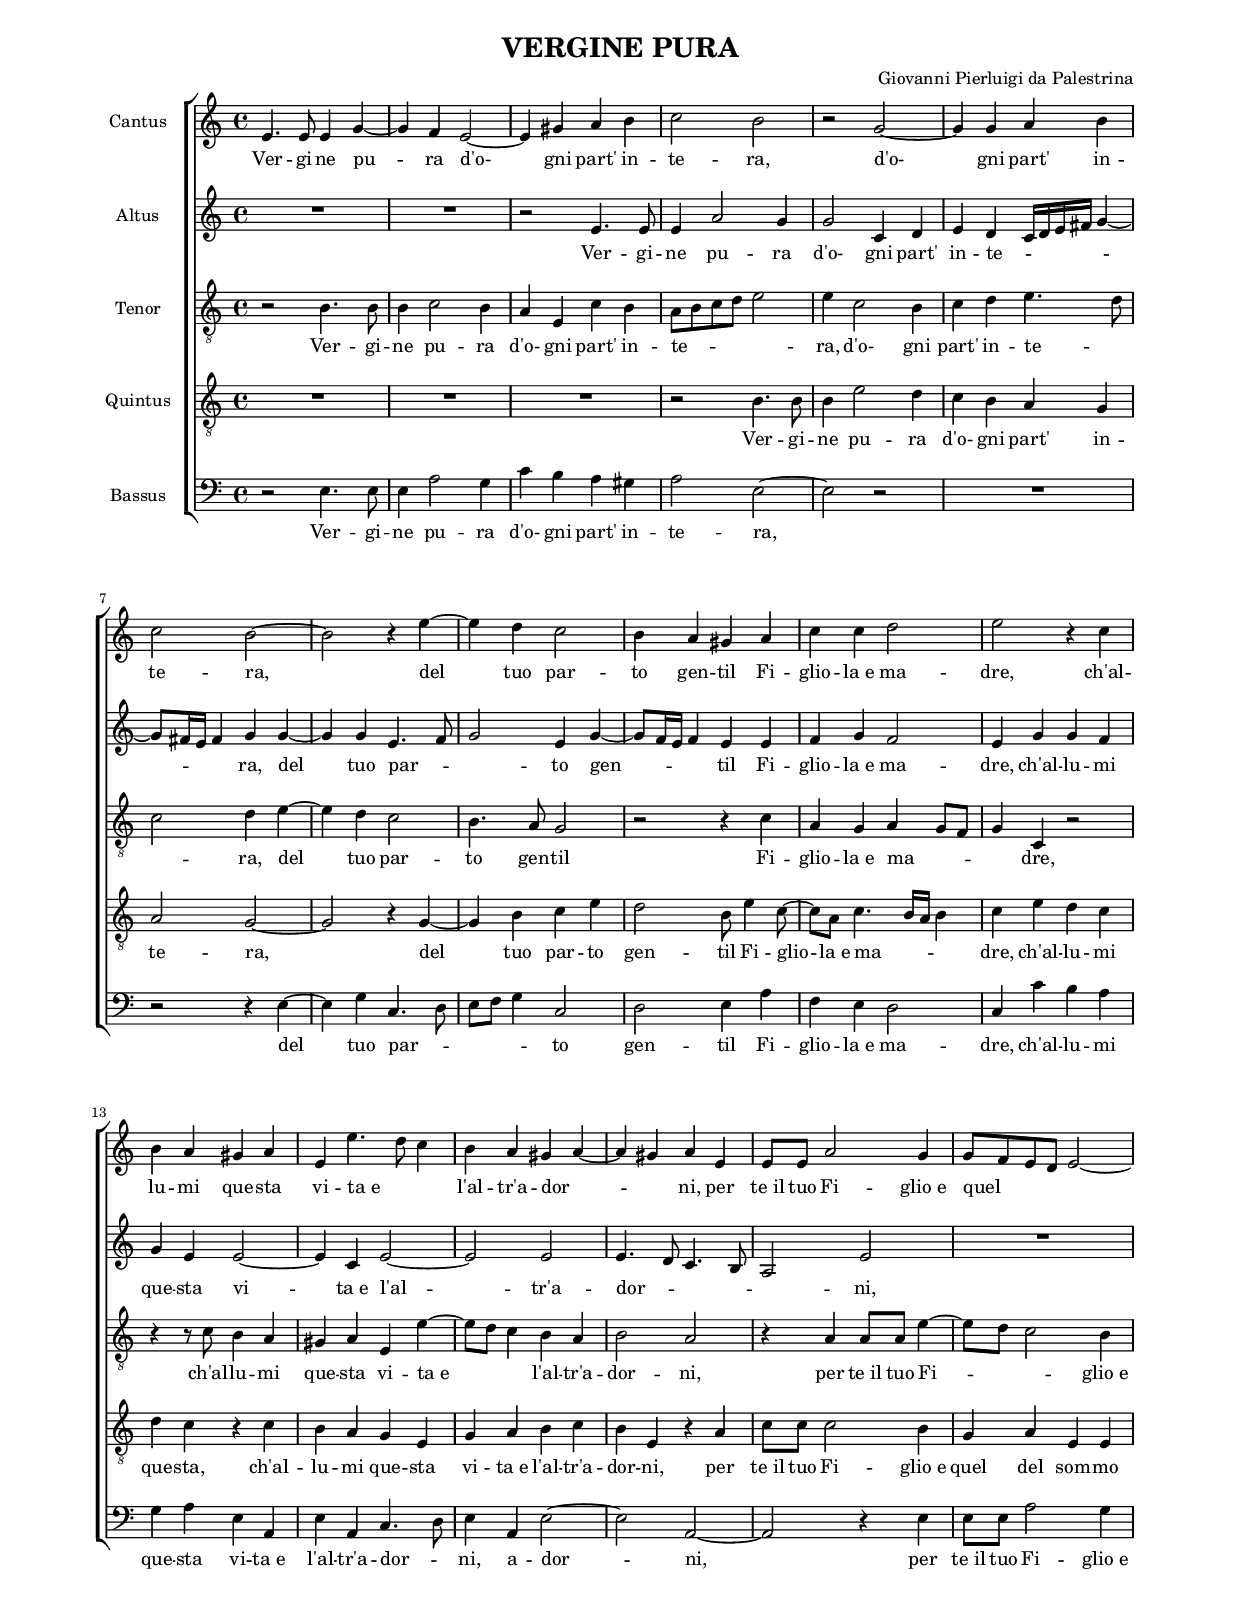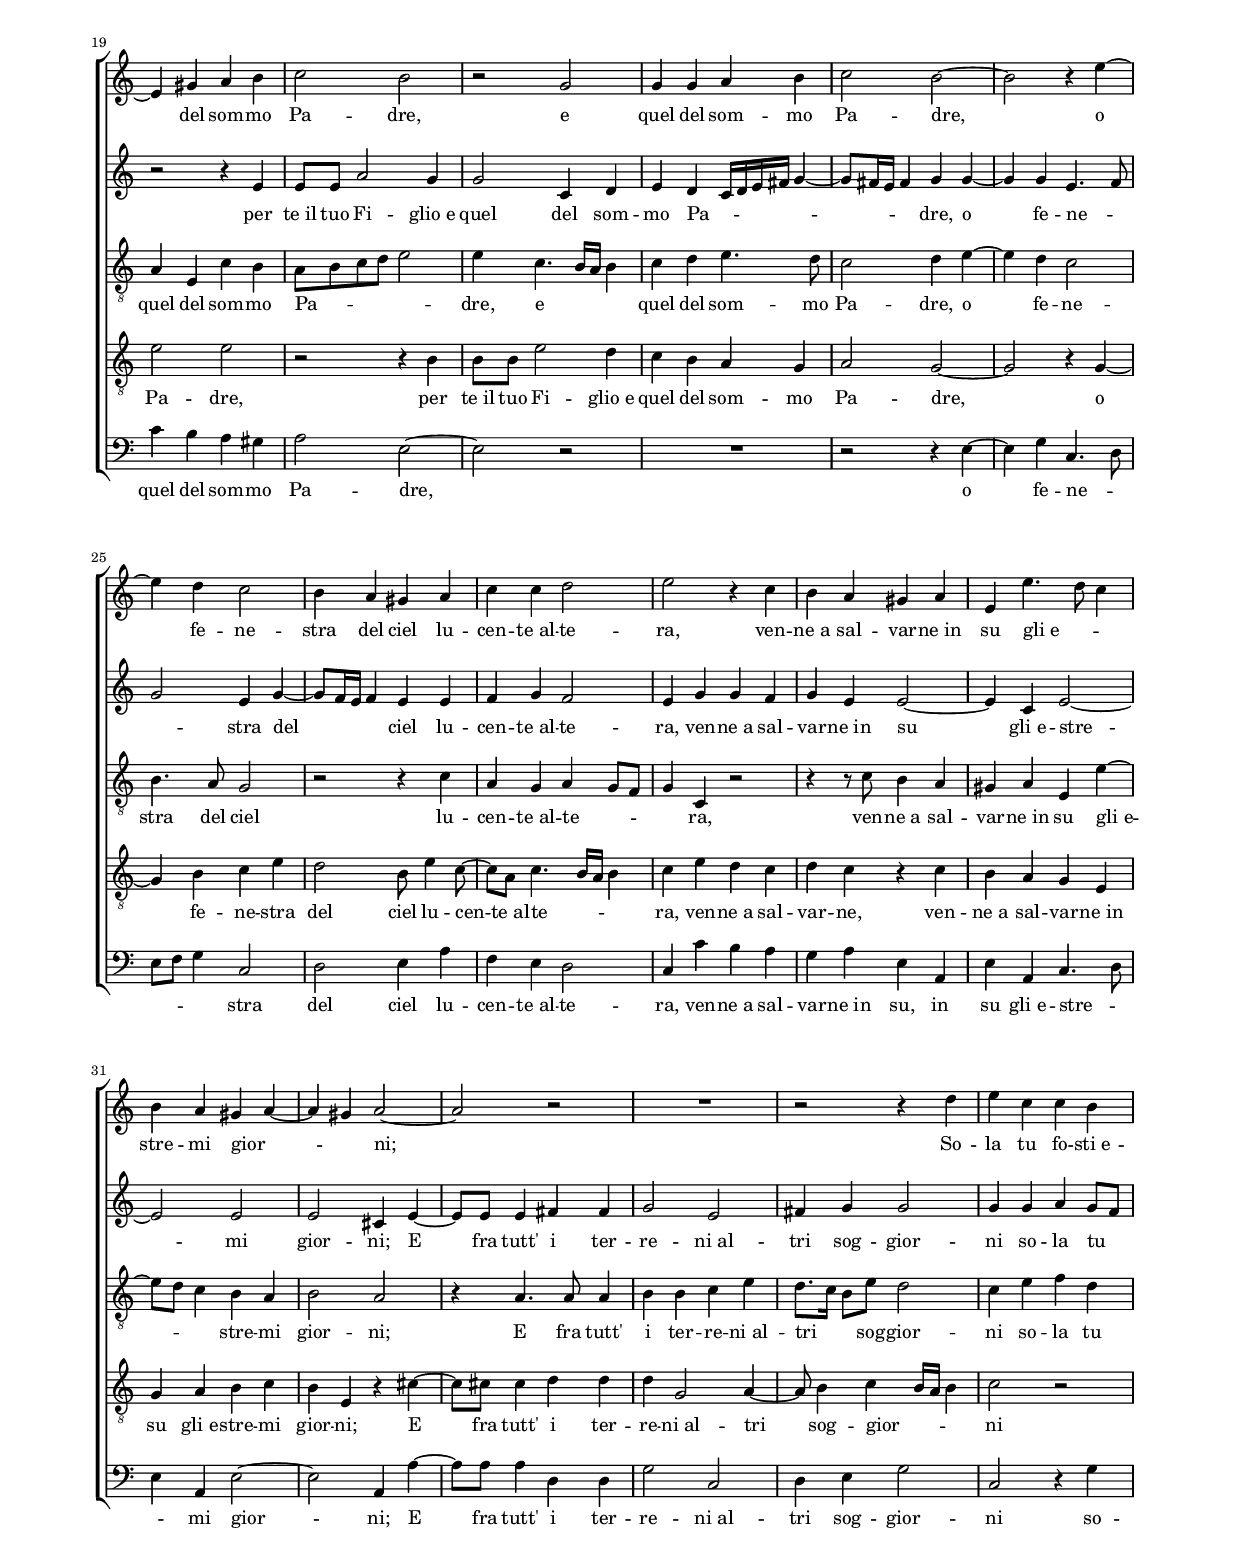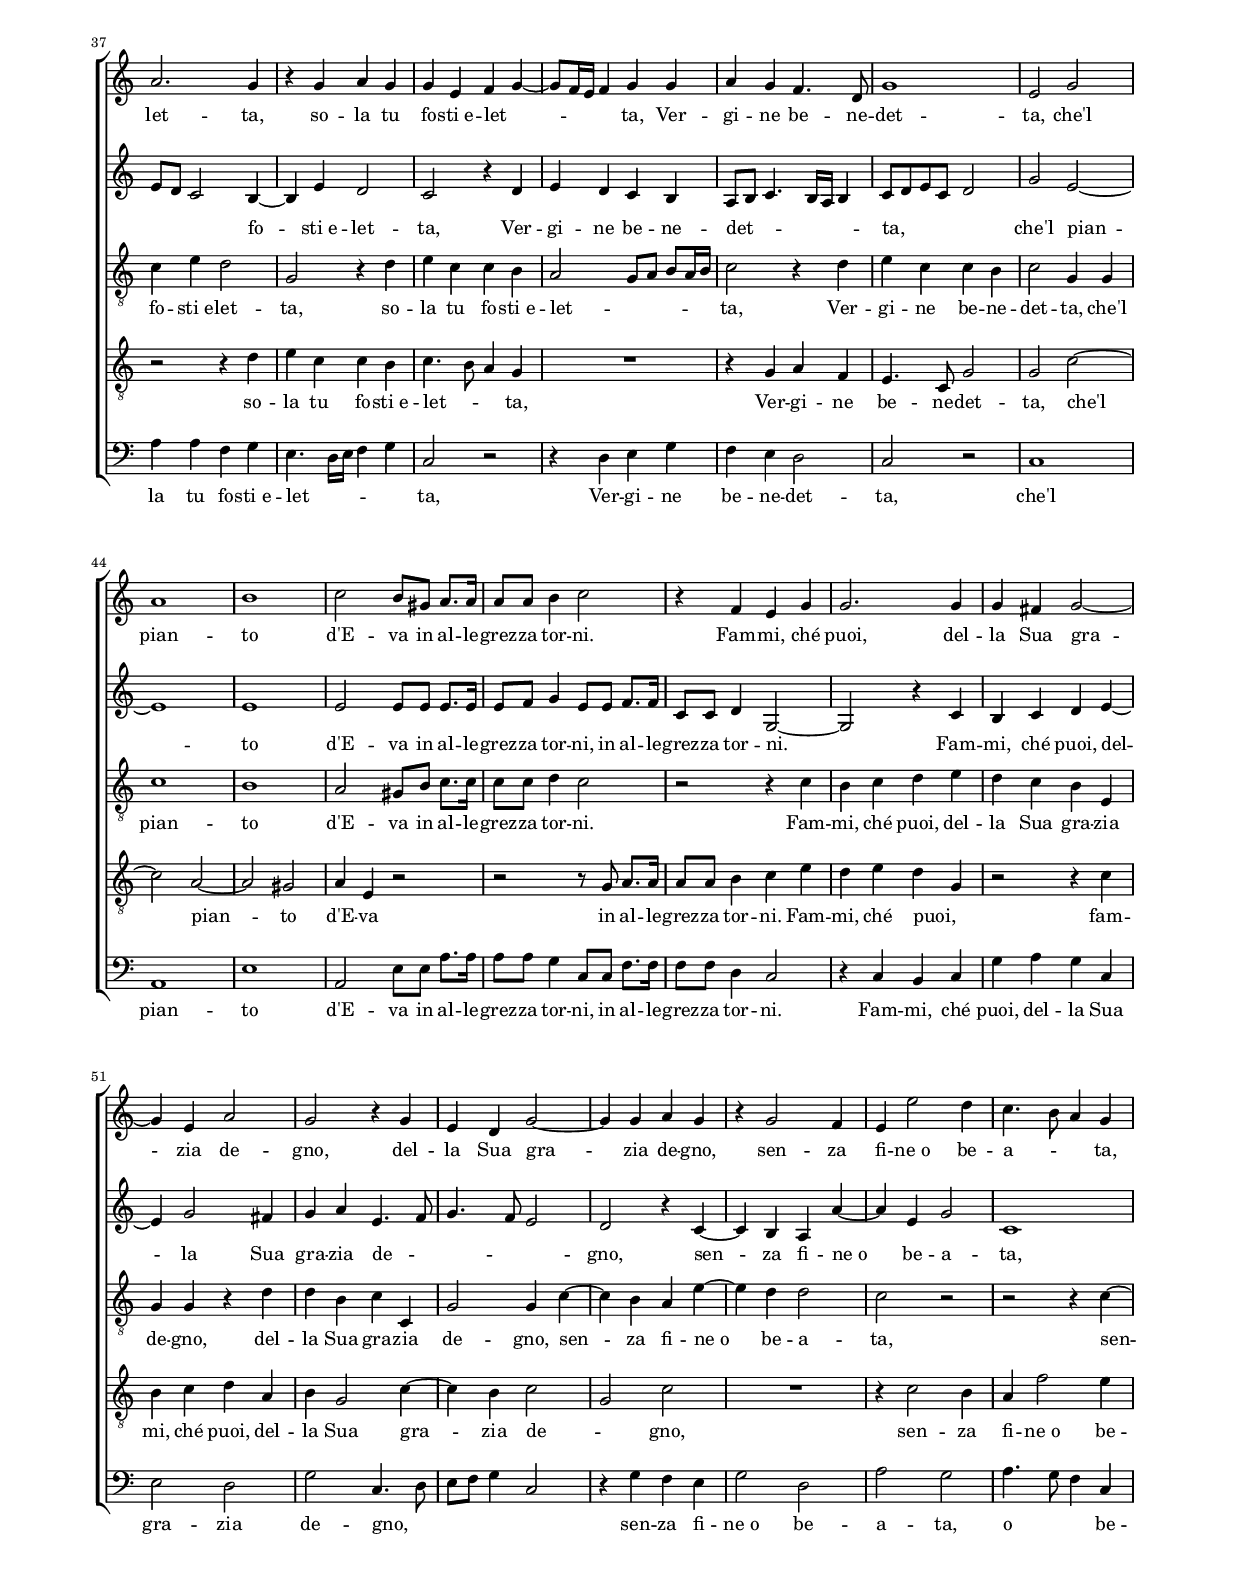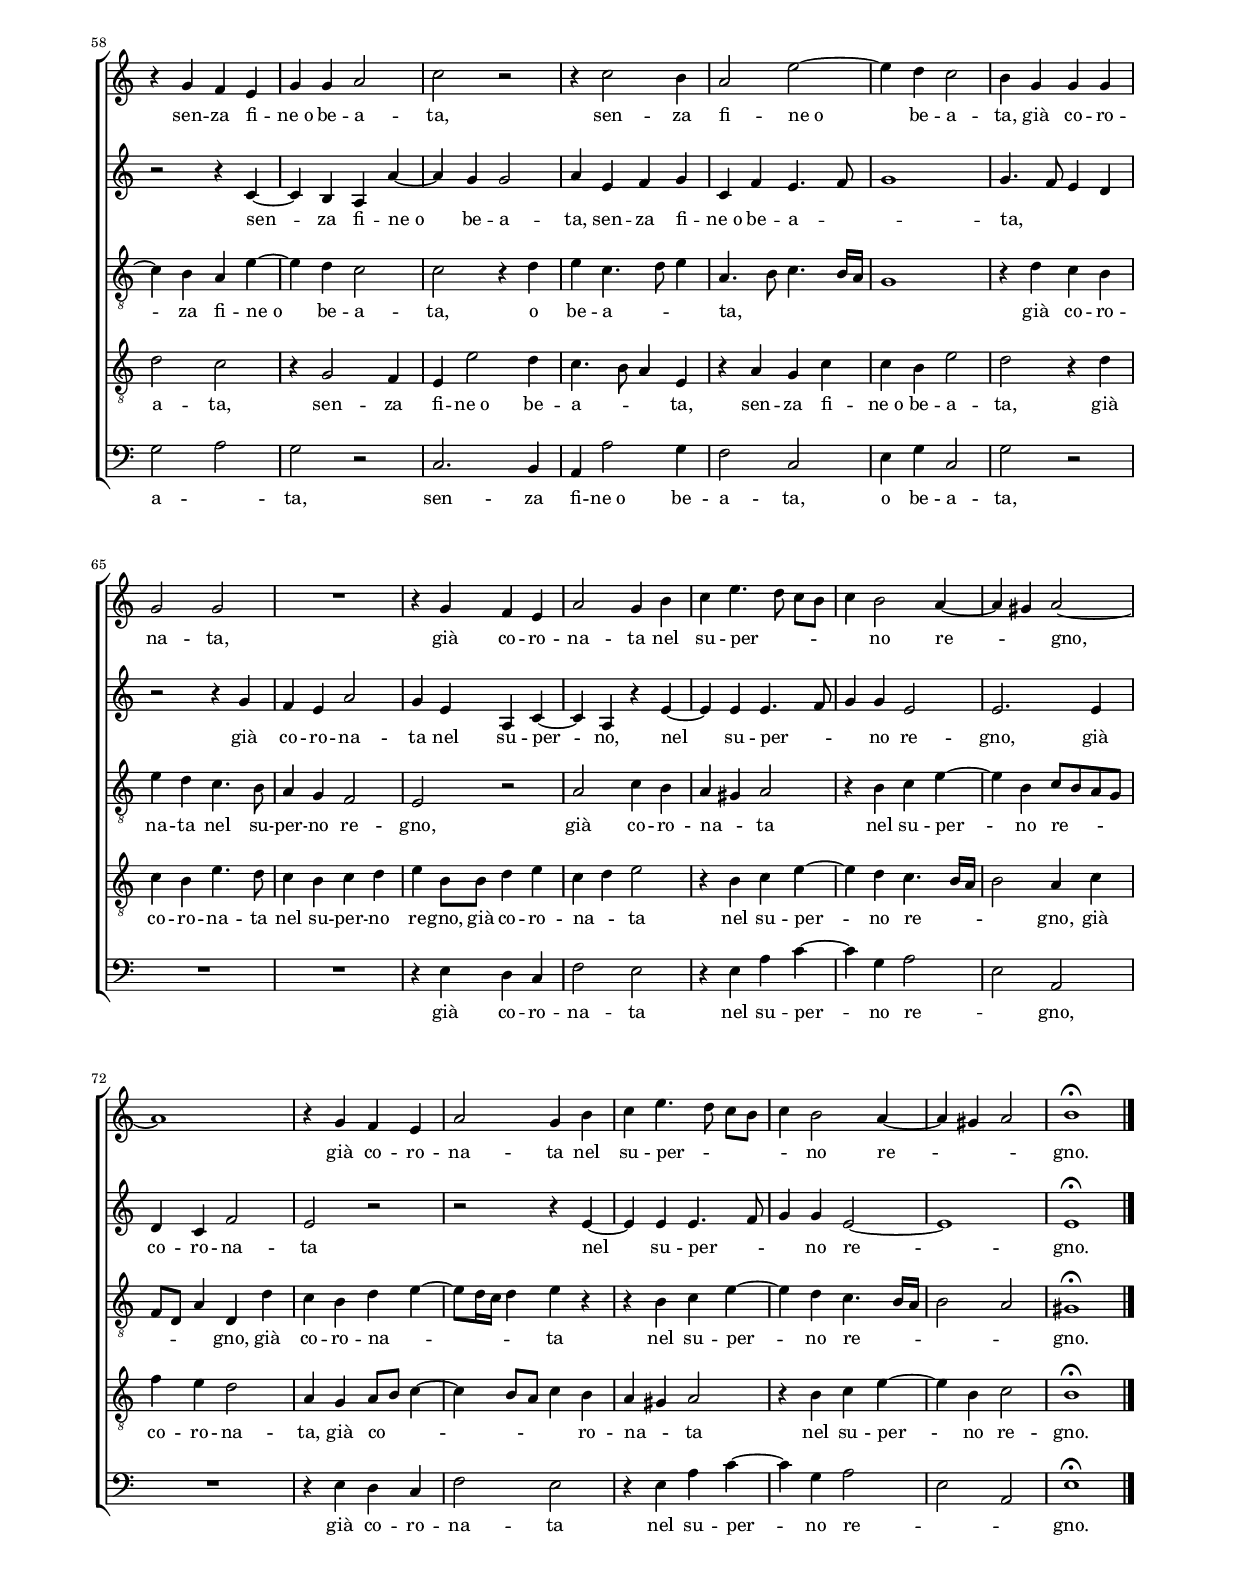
\header
{
  title="VERGINE PURA"
  composer="Giovanni Pierluigi da Palestrina"
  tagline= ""
}

\version "2.14.0"
\include "deutsch.ly"
#(set-global-staff-size 15)
#(ly:set-option 'point-and-click #f)

	
global = {
	\key c \major
	\time 4/4
	\skip 1*78 \bar "|."
	}

	ficta = { \once \set suggestAccidentals = ##t }
	
cantus =  \relative g'
	{
	\set Staff.instrumentName = Cantus
	\set Staff.midiInstrument = "reed organ"
	%1
	e4. e8 	e4 g~
	g4 f e2~
	e4 gis a4 h
	c2 h2
	r2 g2~
	%11
	g4 g a4 h |
	c2 h2~
	h2 r4 e~
	e4 d c2
	h4 a gis4 a
	%21
	c4 c d2
	e2 r4 c |
	h4 a gis4 a
	e4 e'4.( d8 c4)
	h4 a gis4( a~
	%31
	a4 gis) a4 e |
	e8 e a2 g4
	g8( f e d e2~
	e4) gis a4 h
	c2 h2
	%41
	r2 g2
	g4 g a4 h
	c2 h2~
	h2 r4 e~
	e4 d c2
	%51
	h4 a gis4 a |
	c4 c d2
	e2 r4 c
	h4 a gis4 a
	e4 e'4.( d8 c4)
	%61
	h4 a gis4( a4~
	a gis) a2~
	a2 r2
	R1
	r2 r4 d
	%71
	e4 c c4 h
	a2. g4
	r4 g a4 g
	g4 e f4( g~
	g8 f16 e f4) g4 g
	%81
	a4 g f4. d8
	g1
	e2 g2
	a1
	h1
	%91
	c2 h8 gis a8. a16 |
	a8 a h4 c2
	r4 f, e4 g
	g2. g4
	g4 fis g2~
	%101
	g4 e a2
	g2 r4 g
	e4 d g2~
	g4 g a4 g |
	r4 g2 f4
	%111
	e4 e'2 d4
	c4.( h8 a4) g
	r4 g f4 e
	g4 g a2
	c2 r2
	%121
	r4 c2 h4
	a2 e'2~
	e4 d c2 |
	h4 g g4 g
	g2 g2
	%131
	R1
	r4 g f4 e
	a2 g4 h
	c4 e4.( d8 c[ h]
	c4) h2 a4~
	%141
	a4( gis) a2~
	a1
	r4 g f4 e
	a2 g4 h
	c4 e4.( d8 c[ h] |
	%151
	c4) h2 a4~
	a4( gis a2)
	h1\fermata
	}
	

altus =  \relative c'
        {
	\set Staff.instrumentName = Altus
	\set Staff.midiInstrument = "reed organ"
	%1
	R1
	R1
	r2 e4. e8
	e4 a2 g4
	g2 c,4 d
	%11
	e4 d( c16 d e fis g4~
	g8 fis16 e fis4) g4 g~
	g4 g e4.( f8
	g2) e4 g~
	g8( f16 e f4) e4 e
	%21
	f4 g f2
	e4 g g4 f
	g4 e e2~
	e4 c e2~
	e2 e
	%31
	e4.( d8 c4. h8
	a2) e'
	R1
	r2 r4 e
	e8 e a2 g4
	%41
	g2 c,4 d
	e4 d( c16 d e fis g4~
	g8 fis16 e fis4) g g~ | 
	g4 g e4.( f8
	g2) e4 g~ |
	%51
	g8( f16 e f4) e e 
	f4 g f2
	e4 g g f
	g4 e e2~
	e4 c e2~ |
	%61
	e2 e
	e2 cis4 e~
	e8 e e4 fis fis
	g2 e
	fis4 g g2 |
	%71
	g4 g a g8( f
	e8 d c2) h4~ |
	h4 e d2
	c2 r4 d
	e4 d c h
	%81
	a8( h c4. h16 a h4) |
	c8( d e c d2)
	g2 e~ |
	e1
	e1
	%91
	e2 e8 e e8. e16
	e8 f g4 e8 e f8. f16
	c8 c d4 g,2~
	g2 r4 c
	h4 c d e~ |
	%101
	e4 g2 fis4
	g4 a e4.( f8
	g4. f8 e2)
	d2 r4 c~ |
	c4 h a a'~
	%111
	a4 e g2
	c,1
	r2 r4 c~ |
	c4 h a a'~
	a4 g g2
	%121
	a4 e f g
	c,4 f e4.( f8
	g1)
	g4.( f8 e4 d) |
	r2 r4 g
	%131
	f4 e a2
	g4 e a, c~
	c4 a r e'~
	e4 e e4.( f8 |
	g4) g e2
	%141
	e2. e4
	d4 c f2
	e2 r
	r2 r4 e~
	e4 e e4.( f8 |
	%151
	g4) g e2~
	e1
	e1\fermata
	}
	

tenor =  \relative c'
	{
	\set Staff.instrumentName = Tenor
	\set Staff.midiInstrument = "reed organ"
	%1
	r2 h4. h8
	h4 c2 h4
	a4 e c' h
	a8( h c d e2)
	e4 c2 h4 |
	%11
	c4 d e4.( d8
	c2) d4 e~
	e4 d c2
	h4. a8 g2
	r2 r4 c |
	%21
	a4 g a( g8 f
	g4) c, r2
	r4 r8 c' h4 a
	gis4 a e e'~
	e8( d c4) h a |
	%31
	h2 a
	r4 a a8 a e'4~
	e8( d c2) h4
	a4 e c' h
	a8( h c d e2) |
	%41
	e4 c4.( h16 a h4)
	c4 d e4. d8
	c2 d4 e~
	e4 d c2
	h4. a8 g2 |
	%51
	r2 r4 c
	a4 g a( g8 f
	g4) c, r2
	r4 r8 c' h4 a
	gis4 a e e'~ |
	%61
	e8( d c4) h4 a
	h2 a
	r4 a4. a8 a4
	h4 h c e
	d8.( c16 h8) e d2 |
	%71
	c4 e f d
	c4 e d2
	g,2 r4 d'
	e4 c c h
	a2( g8 a h a16 h) |
	%81
	c2 r4 d
	e4 c c h
	c2 g4 g
	c1
	h1 |
	%91
	a2 gis8 h c8. c16
	c8 c d4 c2
	r2 r4 c
	h4 c d e
	d4 c h e, |
	%101
	g4 g r d'
	d4 h c c,
	g'2 g4 c~
	c4 h a e'~
	e4 d d2 |
	%111
	c2 r
	r2 r4 c~
	c4 h a e'~
	e4 d c2
	c2 r4 d |
	%121
	e4 c4.( d8 e4)
	a,4.( h8 c4. h16 a
	g1)
	r4 d' c h
	e4 d c4. h8 |
	%131
	a4 g f2
	e2 r
	a2 c4 h
	a4( gis) a2
	r4 h c e~ |
	%141
	e4 h c8( h a g
	f8 d a'4) d, d'
	c4 h d( e~
	e8 d16 c d4) e r
	r4 h c e~ |
	%151
	e4 d c4.( h16 a
	h2 a)
	gis1\fermata	
	}
	
quintus  =  \relative c'
	{
	\set Staff.instrumentName = "Quintus"
	\set Staff.midiInstrument = "reed organ"
	%1
	R1
	R1
	R1
	r2 h4. h8
	h4 e2 d4 |
	%11
	c4 h a g
	a2 g~
	g2 r4 g~
	g4 h c e
	d2 h8 e4 c8~ |
	%21
	c8 a c4.( h16 a h4)
	c4 e d c
	d4 c r c
	h4 a g e
	g4 a h c |
	%31
	h4 e, r a
	c8 c c2 h4
	g4 a e e
	e'2 e
	r2 r4 h |
	%41
	h8 h e2 d4
	c4 h a g
	a2 g2~
	g2 r4 g~
	g4 h c e |
	%51
	d2 h8 e4 c8~
	c8 a c4.( h16 a h4)
	c4 e d c
	d4 c r c
	h4 a g e |
	%61
	g4 a h c
	h4 e, r cis'~
	cis8 cis cis4 d d
	d4 g,2 a4~
	a8 h4 c4( h16 a h4) |
	%71
	c2 r
	r2 r4 d
	e4 c c h
	c4.( h8 a4) g
	R1 |
	%81
	r4 g a f
	e4. c8 g'2
	g2 c2~
	c2 a~
	a2 gis |
	%91
	a4 e r2
	r2 r8 g a8. a16
	a8 a h4 c e
	d4 e d( g,)
	r2 r4 c
	%101
	h4 c d a
	h4 g2 c4~
	c4 h c2(
	g2) c
	R1 |
	%111
	r4 c2 h4
	a4 f'2 e4
	d2 c
	r4 g2 f4
	e4 e'2 d4 |
	%121
	c4.( h8 a4) e
	r4 a g c
	c4 h e2
	d2 r4 d
	c4 h e4. d8 |
	%131
	c4 h c d
	e4 h8 h d4 e
	c4( d) e2
	r4 h c e~
	e4 d c4.( h16 a |
	%141
	h2) a4 c
	f4 e d2
	a4 g a8( h c4~
	c4 h8 a c4) h
	a4( gis) a2 |
	%151
	r4 h c e~
	e4 h c2
	h1\fermata
	}


bassus  =  \relative c
	{
	\set Staff.instrumentName = "Bassus"
	\set Staff.midiInstrument = "reed organ"
	%1
	r2 e4. e8
	e4 a2 g4
	c4 h a gis
	a2 e~
	e2 r |
	%11
	R1
	r2 r4 e~
	e4 g c,4.( d8
	e8 f g4) c,2
	d2 e4 a |
	%21
	f4 e d2
	c4 c' h a
	g4 a e a,
	e'4 a, c4.( d8)
	e4 a, e'2~ |
	%31
	e2 a,~
	a2 r4 e'
	e8 e a2 g4
	c4 h a gis
	a2 e~ |
	%41
	e2 r
	R1
	r2 r4 e~
	e4 g c,4.( d8
	e8 f g4) c,2 |
	%51
	d2 e4 a
	f4 e d2
	c4 c' h a
	g4 a e a,
	e'4 a, c4.( d8 |
	%61
	e4) a, e'2~
	e2 a,4 a'~
	a8 a a4 d, d
	g2 c,
	d4 e g2 |
	%71
	c,2 r4 g'
	a4 a f g
	e4.( d16 e f4 g)
	c,2 r
	r4 d e g |
	%81
	f4 e d2
	c2 r
	c1
	a1
	e'1 |
	%91
	a,2 e'8 e a8. a16
	a8 a g4 c,8 c f8. f16
	f8 f d4 c2
	r4 c h c
	g'4 a g c, |
	%101
	e2 d
	g2 c,4.( d8
	e8 f g4 c,2)
	r4 g' f e
	g2 d |
	%111
	a'2 g
	a4.( g8 f4) c
	g'2( a)
	g2 r
	c,2. h4 |
	%121
	a4 a'2 g4
	f2 c
	e4 g c,2
	g'2 r
	R1 |
	%131
	R1
	r4 e d c
	f2 e
	r4 e a c~
	c4 g a2( |
	%141
	e2) a,2
	R1
	r4 e' d c
	f2 e
	r4 e a c~ |
	%151
	c4 g a2(
	e2 a,)
	e'1\fermata
	}
	
	
cantusstaff = \context Staff = "cantus" <<
	\global
	\context Voice = "cantus" {\cantus}
	\lyricmode <<
		\lyricsto "cantus"
		\new Lyrics
		{
		Ver -- gi -- ne pu -- ra d'o- gni part' in -- te -- ra,
		d'o- gni part' in -- te -- ra,
		del tuo par -- to gen -- til Fi -- glio -- la_e ma -- dre,
		ch'al -- lu -- mi que -- sta vi -- ta_e l'al -- tr'a -- dor -- ni,
		per te_il tuo Fi -- glio_e quel del som -- mo Pa -- dre,
		e quel del som -- mo Pa -- dre,
		o fe -- ne -- stra del ciel lu -- cen -- te_al -- te -- ra,
		ven -- ne_a sal -- var -- ne_in su gli_e -- stre -- mi gior -- ni;
		So -- la tu fo -- sti_e -- let -- ta,
		so -- la tu fo -- sti_e -- let -- ta,
		Ver -- gi -- ne be -- ne -- det -- ta,
		che'l pian -- to d'E -- va in al -- le -- grez -- za tor -- ni.
		Fam -- mi, ché puoi, del -- la Sua gra -- zia de -- gno,
		del -- la Sua gra -- zia de -- gno,
		sen -- za fi -- ne_o be -- a -- ta,
		sen -- za fi -- ne_o be -- a -- ta,
		sen -- za fi -- ne_o be -- a -- ta,
		già co -- ro -- na -- ta,
		già co -- ro -- na -- ta nel su -- per -- no re -- gno,
		già co -- ro -- na -- ta nel su -- per -- no re -- gno.
		}
		>>
	>>


altusstaff = \context Staff = "altus" <<
	\global
	\context Voice = "altus" {\altus}
	\lyricmode <<
	\lyricsto "altus"
		\new Lyrics
		{
		Ver -- gi -- ne pu -- ra d'o- gni part' in -- te -- ra,
		del tuo par -- to gen -- til Fi -- glio -- la_e ma -- dre,
		ch'al -- lu -- mi que -- sta vi -- ta_e l'al -- tr'a -- dor -- ni,
		per te_il tuo Fi -- glio_e quel del som -- mo Pa -- dre,
		o fe -- ne -- stra del ciel lu -- cen -- te_al -- te -- ra,
		ven -- ne_a sal -- var -- ne_in su gli_e -- stre -- mi gior -- ni;
		E fra tutt' i ter -- re -- ni_al -- tri sog -- gior -- ni
		so -- la tu fo -- sti_e -- let -- ta,
		Ver -- gi -- ne be -- ne -- det -- ta,
		che'l pian -- to d'E -- va in al -- le -- grez -- za tor -- ni,
		in al -- le -- grez -- za tor -- ni.
		Fam -- mi, ché puoi, del -- la Sua gra -- zia de -- gno,
		sen -- za fi -- ne_o be -- a -- ta,
		sen -- za fi -- ne_o be -- a -- ta,
		sen -- za fi -- ne_o be -- a -- ta,
		già co -- ro -- na -- ta nel su -- per -- no,
		nel su -- per -- no re -- gno,
		già co -- ro -- na -- ta nel su -- per -- no re -- gno.
		}
		>>
	>>


tenorstaff = \context Staff = "tenor" <<
	\global
	\clef "G_8"
	\context Voice = "tenor" {\tenor}
	\lyricmode <<
	\lyricsto "tenor"
		\new Lyrics
		{
		Ver -- gi -- ne pu -- ra d'o- gni part' in -- te -- ra,
		d'o- gni part' in -- te -- ra,
		del tuo par -- to gen -- til Fi -- glio -- la_e ma -- dre,
		ch'al -- lu -- mi que -- sta vi -- ta_e l'al -- tr'a -- dor -- ni,
		per te_il tuo Fi -- glio_e quel del som -- mo Pa -- dre,
		e quel del som -- mo Pa -- dre,
		o fe -- ne -- stra del ciel lu -- cen -- te_al -- te -- ra,
		ven -- ne_a sal -- var -- ne_in su gli_e -- stre -- mi gior -- ni;
		E fra tutt' i ter -- re -- ni_al -- tri sog -- gior -- ni
		so -- la tu fo -- sti_e -- let -- ta,
		so -- la tu fo -- sti_e -- let -- ta,
		Ver -- gi -- ne be -- ne -- det -- ta,
		che'l pian -- to d'E -- va in al -- le -- grez -- za tor -- ni.
		Fam -- mi, ché puoi, del -- la Sua gra -- zia de -- gno,
		del -- la Sua gra -- zia de -- gno,
		sen -- za fi -- ne_o be -- a -- ta,
		sen -- za fi -- ne_o be -- a -- ta,
		o be -- a -- ta,
		già co -- ro -- na -- ta nel su -- per -- no re -- gno,
		già co -- ro -- na -- ta nel su -- per -- no re -- gno,
		già co -- ro -- na -- ta nel su -- per -- no re -- gno.
		}
	>>
	>>

quintusstaff = \context Staff = "quintus" <<
	\global
	\clef "G_8"
	\context Voice = "quintus" {\quintus}
	\lyricmode <<
	\lyricsto "quintus"
		\new Lyrics
		{
		Ver -- gi -- ne pu -- ra d'o- gni part' in -- te -- ra,
		del tuo par -- to gen -- til Fi -- glio -- la_e ma -- dre,
		ch'al -- lu -- mi que -- sta,
		ch'al -- lu -- mi que -- sta vi -- ta_e l'al -- tr'a -- dor -- ni,
		per te_il tuo Fi -- glio_e quel del som -- mo Pa -- dre,
		per te_il tuo Fi -- glio_e quel del som -- mo Pa -- dre,
		o fe -- ne -- stra del ciel lu -- cen -- te_al -- te -- ra,
		ven -- ne_a sal -- var -- ne,
		ven -- ne_a sal -- var -- ne_in su gli_e -- stre -- mi gior -- ni;
		E fra tutt' i ter -- re -- ni_al -- tri sog -- gior -- ni
		so -- la tu fo -- sti_e -- let -- ta,
		Ver -- gi -- ne be -- ne -- det -- ta,
		che'l pian -- to d'E -- va in al -- le -- grez -- za tor -- ni.
		Fam -- mi, ché puoi,
		fam -- mi, ché puoi, del -- la Sua gra -- zia de -- gno,
		sen -- za fi -- ne_o be -- a -- ta,
		sen -- za fi -- ne_o be -- a -- ta,
		sen -- za fi -- ne_o be -- a -- ta,
		già co -- ro -- na -- ta nel su -- per -- no re -- gno,
		già co -- ro -- na -- ta nel su -- per -- no re -- gno,
		già co -- ro -- na -- ta,
		già co -- ro -- na -- ta nel su -- per -- no re -- gno.
		}
	>>
	>>
	
bassusstaff = \context Staff = "bassus" <<
	\global
	\clef bass
	\context Voice = "bassus" {\bassus}
	\lyricmode <<
	\lyricsto "bassus"
		\new Lyrics
		{
		Ver -- gi -- ne pu -- ra d'o- gni part' in -- te -- ra,
		del tuo par -- to gen -- til Fi -- glio -- la_e ma -- dre,
		ch'al -- lu -- mi que -- sta vi -- ta_e l'al -- tr'a -- dor -- ni,
		a -- dor -- ni,
		per te_il tuo Fi -- glio_e quel del som -- mo Pa -- dre,
		o fe -- ne -- stra del ciel lu -- cen -- te_al -- te -- ra,
		ven -- ne_a sal -- var -- ne_in su,
		in su gli_e -- stre -- mi gior -- ni;
		E fra tutt' i ter -- re -- ni_al -- tri sog -- gior -- ni
		so -- la tu fo -- sti_e -- let -- ta,
		Ver -- gi -- ne be -- ne -- det -- ta,
		che'l pian -- to d'E -- va in al -- le -- grez -- za tor -- ni,
		in al -- le -- grez -- za tor -- ni.
		Fam -- mi, ché puoi, del -- la Sua gra -- zia de -- gno,
		sen -- za fi -- ne_o be -- a -- ta,
		o be -- a -- ta,
		sen -- za fi -- ne_o be -- a -- ta,
		o be -- a -- ta,
		già co -- ro -- na -- ta nel su -- per -- no re -- gno,
		già co -- ro -- na -- ta nel su -- per -- no re -- gno.
		}
	>>
	>>


\paper
	{
	top-margin = 1.8 \cm
	left-margin = 1.8 \cm
	line-width = 17.4 \cm
	ragged-bottom = ##t
	ragged-last-bottom = ##t
	print-page-number = ##f
	system-system-spacing #'basic-distance = #18
%	systems-per-page = 3
	}

\score
{

	\context ChoirStaff 
	 \with { \override StaffGrouper #'staff-staff-spacing #'basic-distance = #12 }
	<<
		\cantusstaff
		\altusstaff
		\tenorstaff
		\quintusstaff
		\bassusstaff
		>>
		
	\layout
	{
	indent = 1.5 \cm
	\context { \Staff \override VerticalAxisGroup #'minimum-Y-extent = #'(-3 . 4)}
	\context { \Staff \override TimeSignature #'break-visibility = #end-of-line-invisible }
%	\context { \Staff \override InstrumentName #'X-offset = #'-25 }
	\context { \Voice \override Slur #'transparent = ##t }
	\context { \Score \override BarNumber #'padding = #2 }
	\context { \Voice \override NoteHead #'style = #'baroque }
	}

\midi
	{
    	\context {
	\Score
	tempoWholesPerMinute = #(ly:make-moment 85 4) }
	}
	
}

% EOF